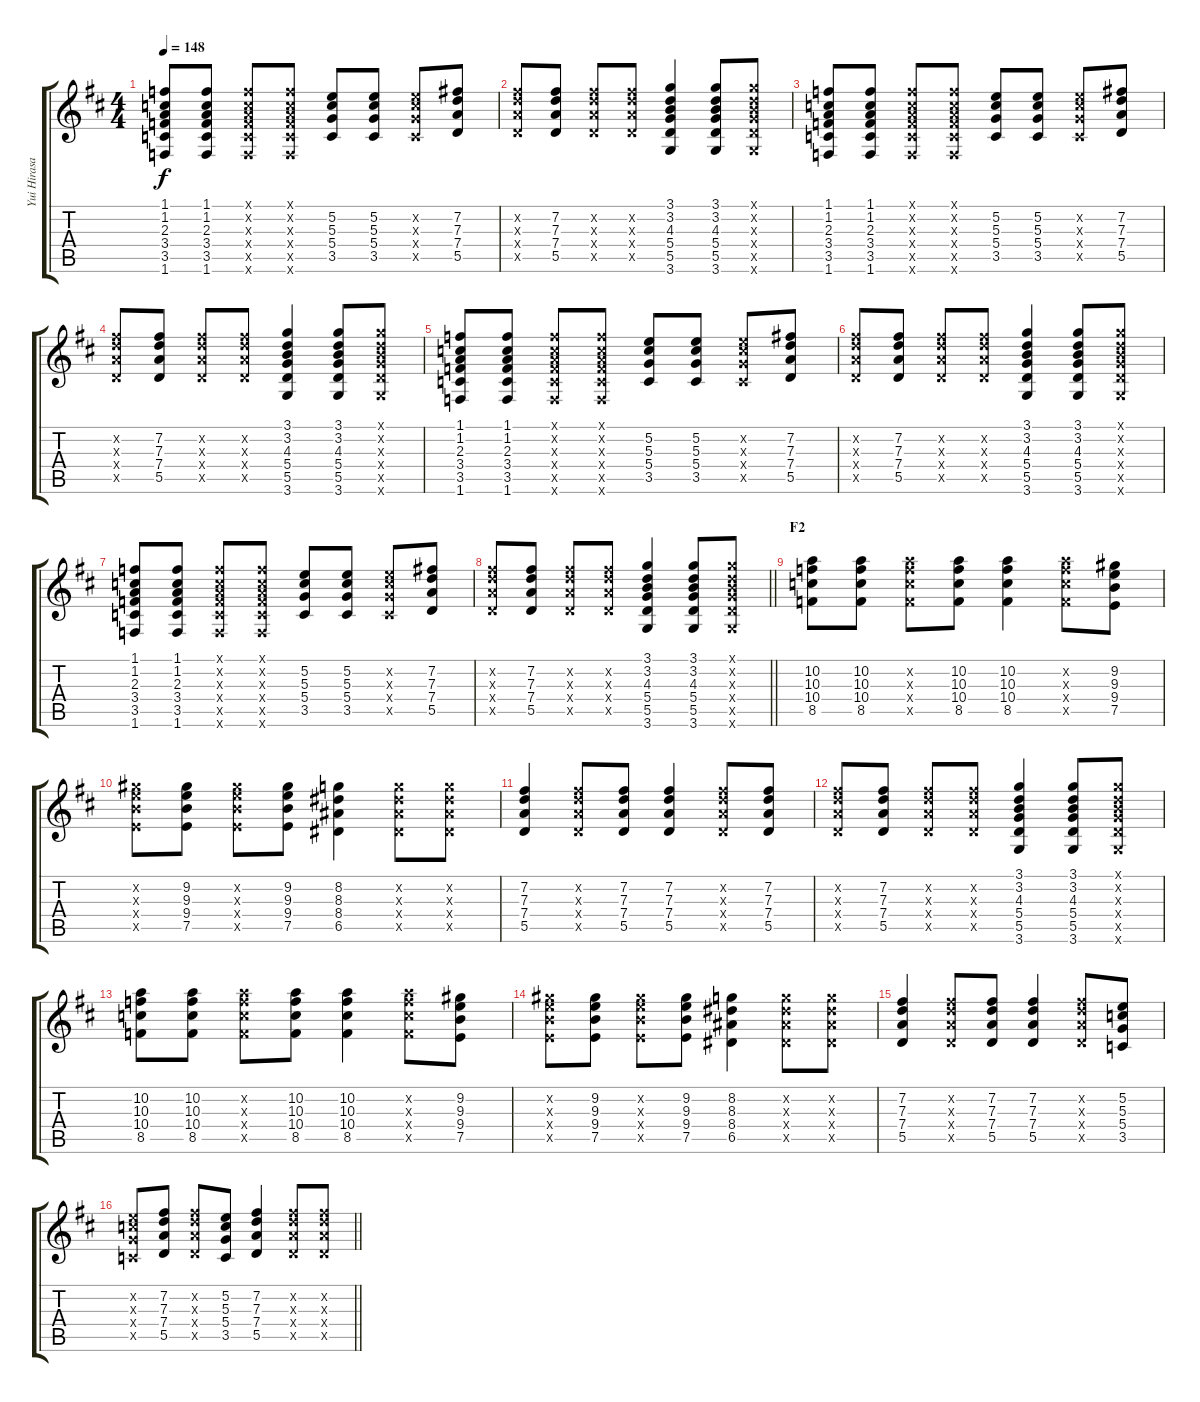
\track ("Yui Hirasawa" "Yui Hirasa") {instrument distortionguitar}
\staff {score tabs}
\tuning (E4 B3 G3 D3 A2 E2) {hide}
\ts (4 4)
\tempo 148
\clef g2
\ks d
(1.1 1.2 2.3 3.4 3.5 1.6).8{dy f} (1.1 1.2 2.3 3.4 3.5 1.6).8 (1.1{x} 1.2{x} 2.3{x} 3.4{x} 3.5{x} 1.6{x}).8 (1.1{x} 1.2{x} 2.3{x} 3.4{x} 3.5{x} 1.6{x}).8 (5.2 5.3 5.4 3.5).8 (5.2 5.3 5.4 3.5).8 (5.2{x} 5.3{x} 5.4{x} 3.5{x}).8 (7.2 7.3 7.4 5.5).8 |
(7.2{x} 7.3{x} 7.4{x} 5.5{x}).8 (7.2 7.3 7.4 5.5).8 (7.2{x} 7.3{x} 7.4{x} 5.5{x}).8 (7.2{x} 7.3{x} 7.4{x} 5.5{x}).8 (3.1 3.2 4.3 5.4 5.5 3.6).4 (3.1 3.2 4.3 5.4 5.5 3.6).8 (3.1{x} 3.2{x} 4.3{x} 5.4{x} 5.5{x} 3.6{x}).8 |
(1.1 1.2 2.3 3.4 3.5 1.6).8 (1.1 1.2 2.3 3.4 3.5 1.6).8 (1.1{x} 1.2{x} 2.3{x} 3.4{x} 3.5{x} 1.6{x}).8 (1.1{x} 1.2{x} 2.3{x} 3.4{x} 3.5{x} 1.6{x}).8 (5.2 5.3 5.4 3.5).8 (5.2 5.3 5.4 3.5).8 (5.2{x} 5.3{x} 5.4{x} 3.5{x}).8 (7.2 7.3 7.4 5.5).8 |
(7.2{x} 7.3{x} 7.4{x} 5.5{x}).8 (7.2 7.3 7.4 5.5).8 (7.2{x} 7.3{x} 7.4{x} 5.5{x}).8 (7.2{x} 7.3{x} 7.4{x} 5.5{x}).8 (3.1 3.2 4.3 5.4 5.5 3.6).4 (3.1 3.2 4.3 5.4 5.5 3.6).8 (3.1{x} 3.2{x} 4.3{x} 5.4{x} 5.5{x} 3.6{x}).8 |
(1.1 1.2 2.3 3.4 3.5 1.6).8 (1.1 1.2 2.3 3.4 3.5 1.6).8 (1.1{x} 1.2{x} 2.3{x} 3.4{x} 3.5{x} 1.6{x}).8 (1.1{x} 1.2{x} 2.3{x} 3.4{x} 3.5{x} 1.6{x}).8 (5.2 5.3 5.4 3.5).8 (5.2 5.3 5.4 3.5).8 (5.2{x} 5.3{x} 5.4{x} 3.5{x}).8 (7.2 7.3 7.4 5.5).8 |
(7.2{x} 7.3{x} 7.4{x} 5.5{x}).8 (7.2 7.3 7.4 5.5).8 (7.2{x} 7.3{x} 7.4{x} 5.5{x}).8 (7.2{x} 7.3{x} 7.4{x} 5.5{x}).8 (3.1 3.2 4.3 5.4 5.5 3.6).4 (3.1 3.2 4.3 5.4 5.5 3.6).8 (3.1{x} 3.2{x} 4.3{x} 5.4{x} 5.5{x} 3.6{x}).8 |
(1.1 1.2 2.3 3.4 3.5 1.6).8 (1.1 1.2 2.3 3.4 3.5 1.6).8 (1.1{x} 1.2{x} 2.3{x} 3.4{x} 3.5{x} 1.6{x}).8 (1.1{x} 1.2{x} 2.3{x} 3.4{x} 3.5{x} 1.6{x}).8 (5.2 5.3 5.4 3.5).8 (5.2 5.3 5.4 3.5).8 (5.2{x} 5.3{x} 5.4{x} 3.5{x}).8 (7.2 7.3 7.4 5.5).8 |
\barLineRight lightlight
(7.2{x} 7.3{x} 7.4{x} 5.5{x}).8 (7.2 7.3 7.4 5.5).8 (7.2{x} 7.3{x} 7.4{x} 5.5{x}).8 (7.2{x} 7.3{x} 7.4{x} 5.5{x}).8 (3.1 3.2 4.3 5.4 5.5 3.6).4 (3.1 3.2 4.3 5.4 5.5 3.6).8 (3.1{x} 3.2{x} 4.3{x} 5.4{x} 5.5{x} 3.6{x}).8 |
\section ("" "F2")
(10.2 10.3 10.4 8.5).8 (10.2 10.3 10.4 8.5).8 (10.2{x} 10.3{x} 10.4{x} 8.5{x}).8 (10.2 10.3 10.4 8.5).8 (10.2 10.3 10.4 8.5).4 (10.2{x} 10.3{x} 10.4{x} 8.5{x}).8 (9.2 9.3 9.4 7.5).8 |
(9.2{x} 9.3{x} 9.4{x} 7.5{x}).8 (9.2 9.3 9.4 7.5).8 (9.2{x} 9.3{x} 9.4{x} 7.5{x}).8 (9.2 9.3 9.4 7.5).8 (8.2 8.3 8.4 6.5).4 (8.2{x} 8.3{x} 8.4{x} 6.5{x}).8 (8.2{x} 8.3{x} 8.4{x} 6.5{x}).8 |
(7.2 7.3 7.4 5.5).4 (7.2{x} 7.3{x} 7.4{x} 5.5{x}).8 (7.2 7.3 7.4 5.5).8 (7.2 7.3 7.4 5.5).4 (7.2{x} 7.3{x} 7.4{x} 5.5{x}).8 (7.2 7.3 7.4 5.5).8 |
(7.2{x} 7.3{x} 7.4{x} 5.5{x}).8 (7.2 7.3 7.4 5.5).8 (7.2{x} 7.3{x} 7.4{x} 5.5{x}).8 (7.2{x} 7.3{x} 7.4{x} 5.5{x}).8 (3.1 3.2 4.3 5.4 5.5 3.6).4 (3.1 3.2 4.3 5.4 5.5 3.6).8 (3.1{x} 3.2{x} 4.3{x} 5.4{x} 5.5{x} 3.6{x}).8 |
(10.2 10.3 10.4 8.5).8 (10.2 10.3 10.4 8.5).8 (10.2{x} 10.3{x} 10.4{x} 8.5{x}).8 (10.2 10.3 10.4 8.5).8 (10.2 10.3 10.4 8.5).4 (10.2{x} 10.3{x} 10.4{x} 8.5{x}).8 (9.2 9.3 9.4 7.5).8 |
(9.2{x} 9.3{x} 9.4{x} 7.5{x}).8 (9.2 9.3 9.4 7.5).8 (9.2{x} 9.3{x} 9.4{x} 7.5{x}).8 (9.2 9.3 9.4 7.5).8 (8.2 8.3 8.4 6.5).4 (8.2{x} 8.3{x} 8.4{x} 6.5{x}).8 (8.2{x} 8.3{x} 8.4{x} 6.5{x}).8 |
(7.2 7.3 7.4 5.5).4 (7.2{x} 7.3{x} 7.4{x} 5.5{x}).8 (7.2 7.3 7.4 5.5).8 (7.2 7.3 7.4 5.5).4 (7.2{x} 7.3{x} 7.4{x} 5.5{x}).8 (5.2 5.3 5.4 3.5).8 |
\barLineRight lightlight
(5.2{x} 5.3{x} 5.4{x} 3.5{x}).8 (7.2 7.3 7.4 5.5).8 (7.2{x} 7.3{x} 7.4{x} 5.5{x}).8 (5.2 5.3 5.4 3.5).8 (7.2 7.3 7.4 5.5).4 (7.2{x} 7.3{x} 7.4{x} 5.5{x}).8 (7.2{x} 7.3{x} 7.4{x} 5.5{x}).8
